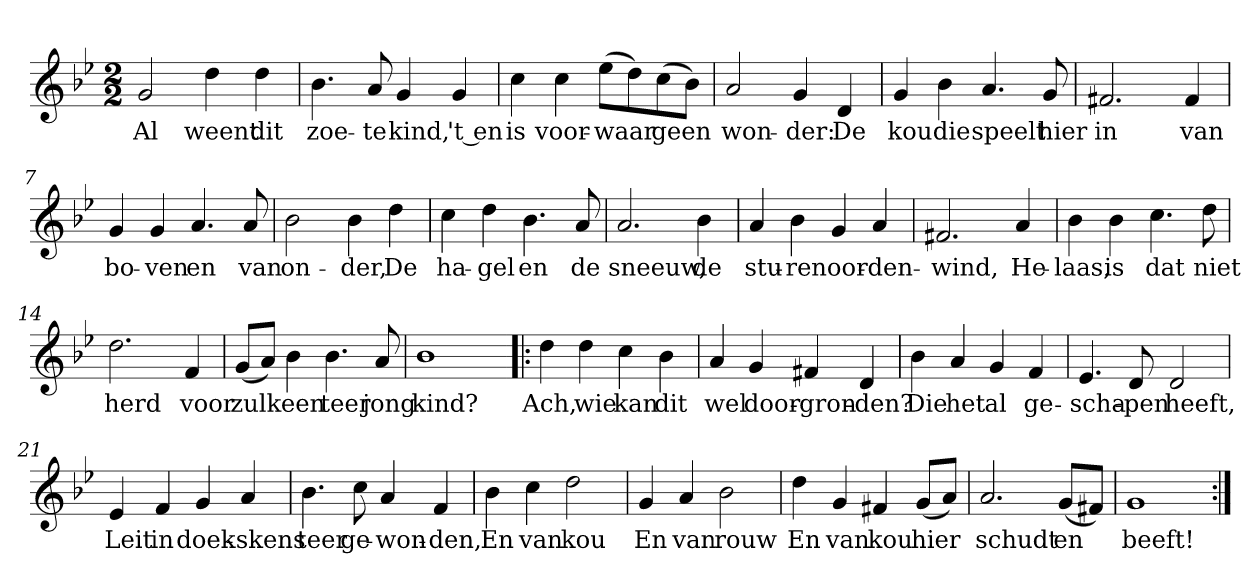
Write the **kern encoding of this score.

**kern	**text
*part1	*part1
*staff1	*staff1
*clefG2	*
*k[b-e-]	*
*g:	*
*M2/2	*
*MM120	*
=1	=1
2g	Al
4dd	weent
4dd	dit
=2	=2
4.b-	zoe-
8a	-te
4g	kind,
4g	't en
=3	=3
4cc	is
4cc	voor-
(8ee-\L	-waar
8dd\)	.
(8cc\	geen
8b-\J)	.
=4	=4
2a	won-
4g	-der:
4d	De
=5	=5
4g	kou
4b-	die
4.a	speelt
8g	hier
=6	=6
2.f#X	in
4f#	van
=7	=7
4g	bo-
4g	-ven
4.a	en
8a	van
=8	=8
2b-	on-
4b-	-der,
4dd	De
=9	=9
4cc	ha-
4dd	-gel
4.b-	en
8a	de
=10	=10
2.a	sneeuw,
4b-	de
=11	=11
4a	stu-
4b-	-re
4g	noor-
4a	-den-
=12	=12
2.f#X	-wind,
4a	He-
=13	=13
4b-	-laas,
4b-	is
4.cc	dat
8dd	niet
=14	=14
2.dd	herd
4f	voor
=15	=15
(8g/L	zulk
8a/J)	.
4b-	een
4.b-	teer
8a	jong
=16	=16
1b-	kind?
=17!|:	=17!|:
4dd	Ach,
4dd	wie
4cc	kan
4b-	dit
=18	=18
4a	wel
4g	door-
4f#X	-gron-
4d	-den?
=19	=19
4b-	Die
4a	het
4g	al
4f	ge-
=20	=20
4.e-	-scha-
8d	-pen
2d	heeft,
=21	=21
4e-	Leit
4f	in
4g	doek-
4a	-skens
=22	=22
4.b-	teer
8cc	ge-
4a	-won-
4f	-den,
=23	=23
4b-	En
4cc	van
2dd	kou
=24	=24
4g	En
4a	van
2b-	rouw
=25	=25
4dd	En
4g	van
4f#X	kou
(8g/L	hier
8a/J)	.
=26	=26
2.a	schudt
(8g/L	en
8f#X/J)	.
=27	=27
1g	beeft!
=:|!	=:|!
*-	*-
